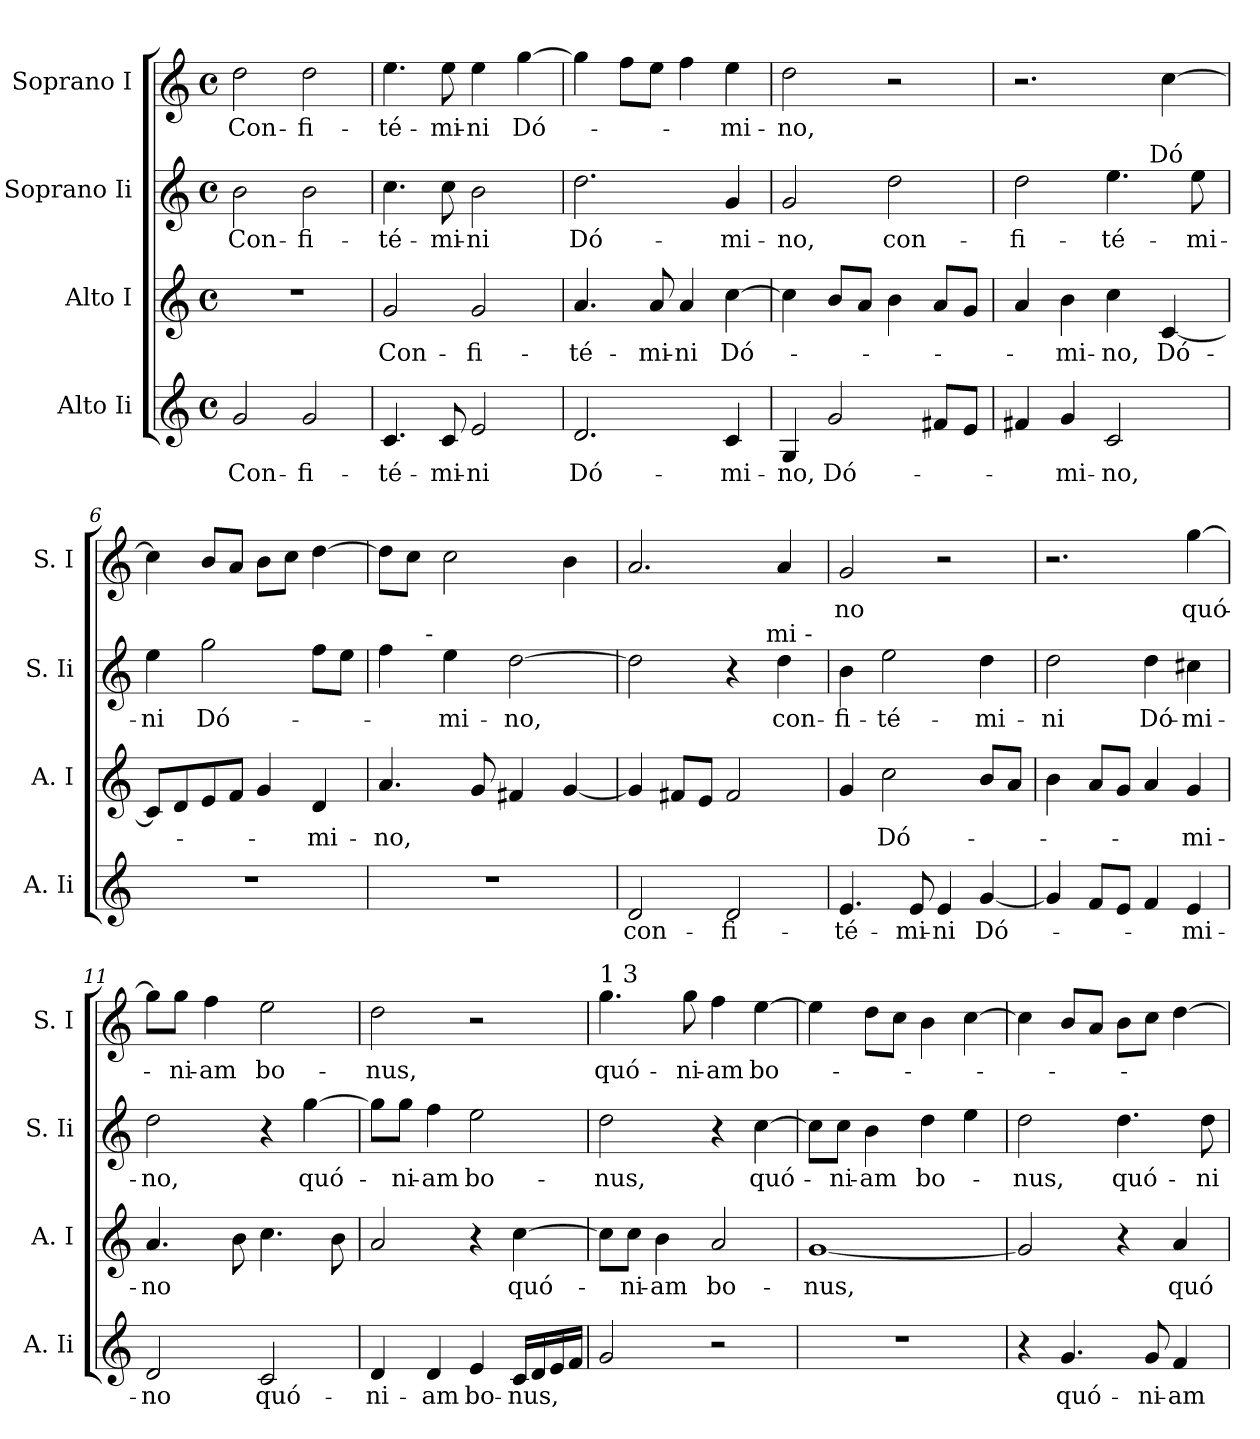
**kern	**text	**kern	**text	**kern	**text	**kern	**text
*part4	*part4	*part3	*part3	*part2	*part2	*part1	*part1
*staff4	*staff4	*staff3	*staff3	*staff2	*staff2	*staff1	*staff1
*I"Alto Ii	*	*I"Alto I	*	*I"Soprano Ii	*	*I"Soprano I	*
*I'A. Ii	*	*I'A. I	*	*I'S. Ii	*	*I'S. I	*
*clefG2	*	*clefG2	*	*clefG2	*	*clefG2	*
*k[]	*	*k[]	*	*k[]	*	*k[]	*
*C:	*	*C:	*	*C:	*	*C:	*
*M4/4	*	*M4/4	*	*M4/4	*	*M4/4	*
*met(c)	*	*met(c)	*	*met(c)	*	*met(c)	*
=1	=1	=1	=1	=1	=1	=1	=1
!	!LO:LY:b	!	!	!	!LO:LY:b	!	!LO:LY:b
2g/	Con-	1r	.	2b\	Con-	2dd\	Con-
!	!LO:LY:b	!	!	!	!LO:LY:b	!	!LO:LY:b
2g/	-fi-	.	.	2b\	-fi-	2dd\	-fi-
=2	=2	=2	=2	=2	=2	=2	=2
!	!LO:LY:b	!	!LO:LY:b	!	!LO:LY:b	!	!LO:LY:b
4.c/	-té-	2g/	Con-	4.cc\	-té-	4.ee\	-té-
!	!LO:LY:b	!	!	!	!LO:LY:b	!	!LO:LY:b
8c/	-mi-	.	.	8cc\	-mi-	8ee\	-mi-
!	!LO:LY:b:rj	!	!LO:LY:b	!	!LO:LY:b:rj	!	!LO:LY:b:rj
2e/	-ni	2g/	-fi-	2b\	-ni	4ee\	-ni
!	!	!	!	!	!	!	!LO:LY:b
.	.	.	.	.	.	[>4gg\	Dó-
=3	=3	=3	=3	=3	=3	=3	=3
!	!LO:LY:b	!	!LO:LY:b	!	!LO:LY:b	!	!
2.d/	Dó-	4.a/	-té-	2.dd\	Dó-	4gg\]	.
.	.	.	.	.	.	8ff\L	.
!	!	!	!LO:LY:b	!	!	!	!
.	.	8a/	-mi-	.	.	8ee\J	.
!	!	!	!LO:LY:b:rj	!	!	!	!
.	.	4a/	-ni	.	.	4ff\	.
!	!LO:LY:b	!	!LO:LY:b	!	!LO:LY:b	!	!LO:LY:b
4c/	-mi-	[>4cc\	Dó-	4g/	-mi-	4ee\	-mi-
=4	=4	=4	=4	=4	=4	=4	=4
!	!LO:LY:b	!	!	!	!LO:LY:b	!	!LO:LY:b
4G/	-no,	4cc\]	.	2g/	-no,	2dd\	-no,
!	!LO:LY:b	!	!	!	!	!	!
2g/	Dó-	8b/L	.	.	.	.	.
.	.	8a/J	.	.	.	.	.
!	!	!	!	!	!LO:LY:b	!	!
.	.	4b\	.	2dd\	con-	2r	.
8f#X/L	.	8a/L	.	.	.	.	.
8e/J	.	8g/J	.	.	.	.	.
!!LO:LB:g=z
=5	=5	=5	=5	=5	=5	=5	=5
!	!	!	!	!	!LO:LY:b	!	!
*	*	*	*	*^	*	*	*
4f#X/	.	4a/	.	2dd\	2ryy	-fi-	2.r	.
!	!LO:LY:b	!	!LO:LY:b	!	!	!	!	!
4g/	-mi-	4b\	-mi-	.	.	.	.	.
!	!LO:LY:b	!	!LO:LY:b	!	!	!LO:LY:b	!	!
2c/	-no,	4cc\	-no,	4.ee\	8..ryy	-té-	.	.
!	!	!	!	!	!LO:TX:a:t=Dó	!	!	!
.	.	.	.	.	4ryy	.	.	.
!	!	!	!LO:LY:b	!	!	!	!	!
.	.	[<4c/	Dó-	.	.	.	[>4cc\	.
!	!	!	!	!	!	!LO:LY:b	!	!
.	.	.	.	8ee\	.	-mi-	.	.
.	.	.	.	.	32ryy	.	.	.
=6	=6	=6	=6	=6	=6	=6	=6	=6
!	!	!	!	!	!	!LO:LY:b	!	!
*	*	*	*	*v	*v	*	*	*
1r	.	8c/L]	.	4ee\	-ni	4cc\]	.
.	.	8d/	.	.	.	.	.
!	!	!	!	!	!LO:LY:b	!	!
.	.	8e/	.	2gg\	Dó-	8b/L	.
.	.	8f/J	.	.	.	8a/J	.
.	.	4g/	.	.	.	8b\L	.
.	.	.	.	.	.	8cc\J	.
!	!	!	!LO:LY:b	!	!	!	!
.	.	4d/	-mi-	8ff\L	.	[>4dd\	.
.	.	.	.	8ee\J	.	.	.
=7	=7	=7	=7	=7	=7	=7	=7
!	!	!	!LO:LY:b	!	!	!	!
*	*	*	*	*^	*	*	*
1r	.	4.a/	-no,	4ff\	8.ryy	.	8dd\L]	.
.	.	.	.	.	.	.	8cc\J	.
!	!	!	!	!	!LO:TX:a:t=-	!	!	!
.	.	.	.	.	2ryy	.	.	.
!	!	!	!	!	!	!LO:LY:b	!	!
.	.	.	.	4ee\	.	-mi-	2cc\	.
.	.	8g/	.	.	.	.	.	.
!	!	!	!	!	!	!LO:LY:b	!	!
.	.	4f#X/	.	[>2dd\	.	-no,	.	.
.	.	.	.	.	4ryy	.	.	.
.	.	[<4g/	.	.	.	.	4b\	.
.	.	.	.	.	16ryy	.	.	.
=8	=8	=8	=8	=8	=8	=8	=8	=8
!	!LO:LY:b	!	!	!	!	!	!	!
2d/	con-	4g/]	.	2dd\]	2ryy	.	2.a/	.
.	.	8f#X/L	.	.	.	.	.	.
.	.	8e/J	.	.	.	.	.	.
!	!LO:LY:b	!	!	!	!	!	!	!
2d/	-fi-	2f#/	.	4r	8..ryy	.	.	.
!	!	!	!	!	!LO:TX:a:t=mi -	!	!	!
.	.	.	.	.	4ryy	.	.	.
!	!	!	!	!	!	!LO:LY:b	!	!
.	.	.	.	4dd\	.	con-	4a/	.
.	.	.	.	.	32ryy	.	.	.
!!LO:PB:g=z
=9	=9	=9	=9	=9	=9	=9	=9	=9
!	!LO:LY:b	!	!	!	!	!LO:LY:b	!	!LO:LY:b
*	*	*	*	*v	*v	*	*	*
4.e/	-té-	4g/	.	4b\	-fi-	2g/	no
!	!	!	!LO:LY:b	!	!LO:LY:b	!	!
.	.	2cc\	Dó-	2ee\	-té-	.	.
!	!LO:LY:b	!	!	!	!	!	!
8e/	-mi-	.	.	.	.	.	.
!	!LO:LY:b:rj	!	!	!	!	!	!
4e/	-ni	.	.	.	.	2r	.
!	!LO:LY:b	!	!	!	!LO:LY:b	!	!
[<4g/	Dó-	8b/L	.	4dd\	-mi-	.	.
.	.	8a/J	.	.	.	.	.
=10	=10	=10	=10	=10	=10	=10	=10
!	!	!	!	!	!LO:LY:b	!	!
4g/]	.	4b\	.	2dd\	-ni	2.r	.
8f/L	.	8a/L	.	.	.	.	.
8e/J	.	8g/J	.	.	.	.	.
!	!	!	!	!	!LO:LY:b	!	!
4f/	.	4a/	.	4dd\	Dó-	.	.
!	!LO:LY:b	!	!LO:LY:b	!	!LO:LY:b	!	!LO:LY:b
4e/	-mi-	4g/	-mi-	4cc#X\	-mi-	[>4gg\	quó-
=11	=11	=11	=11	=11	=11	=11	=11
!	!LO:LY:b	!	!LO:LY:b	!	!LO:LY:b	!	!
2d/	-no	4.a/	-no	2dd\	-no,	8gg\L]	.
!	!	!	!	!	!	!	!LO:LY:b
.	.	.	.	.	.	8gg\J	-ni-
!	!	!	!	!	!	!	!LO:LY:b:rj
.	.	.	.	.	.	4ff\	-am
.	.	8b\	.	.	.	.	.
!	!LO:LY:b	!	!	!	!	!	!LO:LY:b
2c/	quó-	4.cc\	.	4r	.	2ee\	bo-
!	!	!	!	!	!LO:LY:b	!	!
.	.	.	.	[>4gg\	quó-	.	.
.	.	8b\	.	.	.	.	.
=12	=12	=12	=12	=12	=12	=12	=12
!	!LO:LY:b	!	!	!	!	!	!LO:LY:b
4d/	-ni-	2a/	.	8gg\L]	.	2dd\	-nus,
!	!	!	!	!	!LO:LY:b	!	!
.	.	.	.	8gg\J	-ni-	.	.
!	!LO:LY:b	!	!	!	!LO:LY:b	!	!
4d/	-am	.	.	4ff\	-am	.	.
!	!LO:LY:b	!	!	!	!LO:LY:b	!	!
4e/	bo-	4r	.	2ee\	bo-	2r	.
!	!LO:LY:b	!	!LO:LY:b	!	!	!	!
16c/LL	-nus,	[<4cc\	quó-	.	.	.	.
16d/	.	.	.	.	.	.	.
16e/	.	.	.	.	.	.	.
16f/JJ	.	.	.	.	.	.	.
!!LO:LB:g=z
=13	=13	=13	=13	=13	=13	=13	=13
!	!	!	!	!	!	!LO:TX:a:t=1 3	!
!	!	!	!	!	!LO:LY:b	!	!LO:LY:b
2g/	.	8cc\L]	.	2dd\	-nus,	4.gg\	quó-
!	!	!	!LO:LY:b	!	!	!	!
.	.	8cc\J	-ni-	.	.	.	.
!	!	!	!LO:LY:b:rj	!	!	!	!
.	.	4b\	-am	.	.	.	.
!	!	!	!	!	!	!	!LO:LY:b
.	.	.	.	.	.	8gg\	-ni-
!	!	!	!LO:LY:b	!	!	!	!LO:LY:b:rj
2r	.	2a/	bo-	4r	.	4ff\	-am
!	!	!	!	!	!LO:LY:b	!	!LO:LY:b
.	.	.	.	[>4cc\	quó-	[>4ee\	bo-
=14	=14	=14	=14	=14	=14	=14	=14
!	!	!	!LO:LY:b	!	!	!	!
1r	.	[<1g	-nus,	8cc\L]	.	4ee\]	.
!	!	!	!	!	!LO:LY:b	!	!
.	.	.	.	8cc\J	-ni-	.	.
!	!	!	!	!	!LO:LY:b:rj	!	!
.	.	.	.	4b\	-am	8dd\L	.
.	.	.	.	.	.	8cc\J	.
!	!	!	!	!	!LO:LY:b	!	!
.	.	.	.	4dd\	bo-	4b\	.
.	.	.	.	4ee\	.	[>4cc\	.
=15	=15	=15	=15	=15	=15	=15	=15
!	!	!	!	!	!LO:LY:b	!	!
4r	.	2g/]	.	2dd\	-nus,	4cc\]	.
!	!LO:LY:b	!	!	!	!	!	!
4.g/	quó-	.	.	.	.	8b/L	.
.	.	.	.	.	.	8a/J	.
!	!	!	!	!	!LO:LY:b	!	!
.	.	4r	.	4.dd\	quó-	8b\L	.
!	!LO:LY:b	!	!	!	!	!	!
8g/	-ni-	.	.	.	.	8cc\J	.
!	!LO:LY:b	!	!LO:LY:b	!	!	!	!
4f/	-am	4a/	quó-	.	.	[>4dd\	.
!	!	!	!	!	!LO:LY:b	!	!
.	.	.	.	8dd\	-ni-	.	.
=	=	=	=	=	=	=	=
*-	*-	*-	*-	*-	*-	*-	*-
